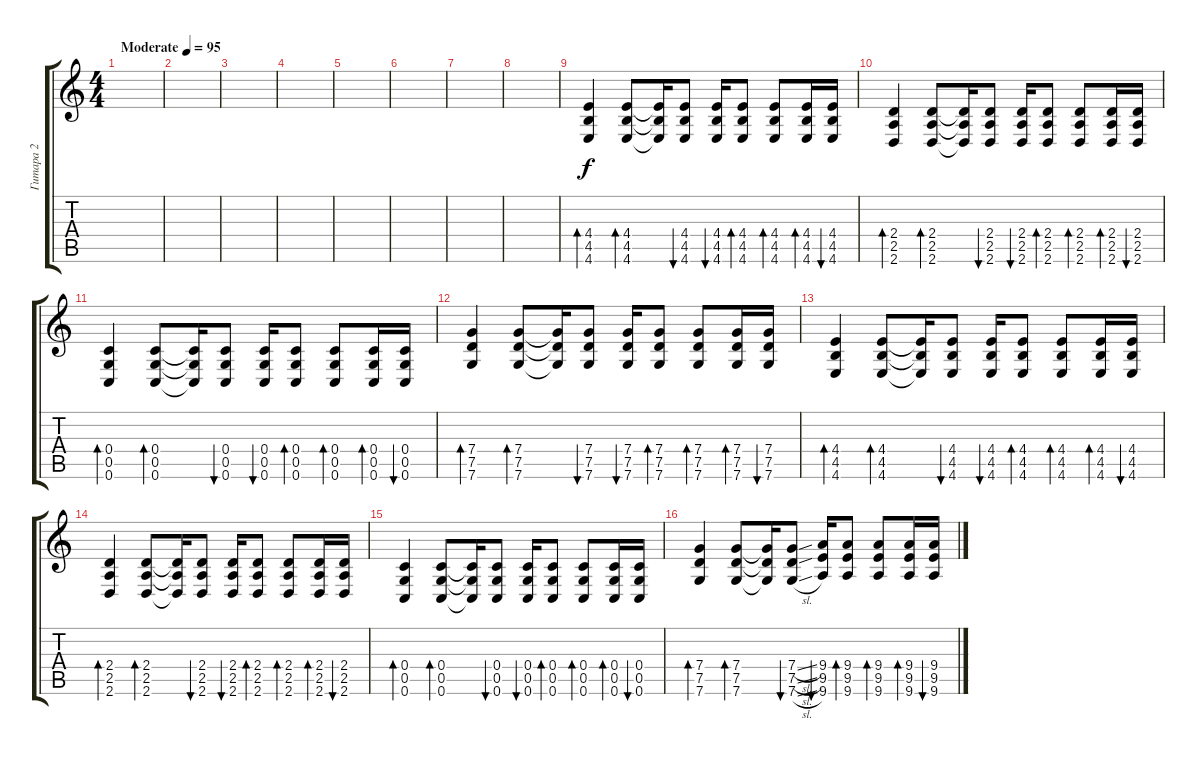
\track ("Гитара 2" "Гитара 2") {instrument electricguitarclean}
\staff {score tabs}
\tuning (D4 A3 F3 C3 G2 C2) {hide}
\ts (4 4)
\tempo (95 "Moderate")
\clef g2
\ks c
|
|
|
|
|
|
|
|
(4.4 4.5 4.6).4{bd 120} (4.4 4.5 4.6).8{bd 30} (4.4{t} 4.5{t} 4.6{t}).16 (4.4 4.5 4.6).8{bu 30} (4.4 4.5 4.6).16{bu 30} (4.4 4.5 4.6).8{bd 30} (4.4 4.5 4.6).8{bd 30} (4.4 4.5 4.6).16{bd 30} (4.4 4.5 4.6).16{bu 30} |
(2.4 2.5 2.6).4{bd 120} (2.4 2.5 2.6).8{bd 30} (2.4{t} 2.5{t} 2.6{t}).16 (2.4 2.5 2.6).8{bu 30} (2.4 2.5 2.6).16{bu 30} (2.4 2.5 2.6).8{bd 30} (2.4 2.5 2.6).8{bd 30} (2.4 2.5 2.6).16{bd 30} (2.4 2.5 2.6).16{bu 30} |
(0.4 0.5 0.6).4{bd 120} (0.4 0.5 0.6).8{bd 30} (0.4{t} 0.5{t} 0.6{t}).16 (0.4 0.5 0.6).8{bu 30} (0.4 0.5 0.6).16{bu 30} (0.4 0.5 0.6).8{bd 30} (0.4 0.5 0.6).8{bd 30} (0.4 0.5 0.6).16{bd 30} (0.4 0.5 0.6).16{bu 30} |
(7.4 7.5 7.6).4{bd 120} (7.4 7.5 7.6).8{bd 30} (7.4{t} 7.5{t} 7.6{t}).16 (7.4 7.5 7.6).8{bu 30} (7.4 7.5 7.6).16{bu 30} (7.4 7.5 7.6).8{bd 30} (7.4 7.5 7.6).8{bd 30} (7.4 7.5 7.6).16{bd 30} (7.4 7.5 7.6).16{bu 30} |
(4.4 4.5 4.6).4{bd 120} (4.4 4.5 4.6).8{bd 30} (4.4{t} 4.5{t} 4.6{t}).16 (4.4 4.5 4.6).8{bu 30} (4.4 4.5 4.6).16{bu 30} (4.4 4.5 4.6).8{bd 30} (4.4 4.5 4.6).8{bd 30} (4.4 4.5 4.6).16{bd 30} (4.4 4.5 4.6).16{bu 30} |
(2.4 2.5 2.6).4{bd 120} (2.4 2.5 2.6).8{bd 30} (2.4{t} 2.5{t} 2.6{t}).16 (2.4 2.5 2.6).8{bu 30} (2.4 2.5 2.6).16{bu 30} (2.4 2.5 2.6).8{bd 30} (2.4 2.5 2.6).8{bd 30} (2.4 2.5 2.6).16{bd 30} (2.4 2.5 2.6).16{bu 30} |
(0.4 0.5 0.6).4{bd 120} (0.4 0.5 0.6).8{bd 30} (0.4{t} 0.5{t} 0.6{t}).16 (0.4 0.5 0.6).8{bu 30} (0.4 0.5 0.6).16{bu 30} (0.4 0.5 0.6).8{bd 30} (0.4 0.5 0.6).8{bd 30} (0.4 0.5 0.6).16{bd 30} (0.4 0.5 0.6).16{bu 30} |
(7.4 7.5 7.6).4{bd 120} (7.4 7.5 7.6).8{bd 30} (7.4{t} 7.5{t} 7.6{t}).16 (7.4{sl} 7.5{sl} 7.6{sl}).8{bu 30} (9.4 9.5 9.6).16{bu 30} (9.4 9.5 9.6).8{bd 30} (9.4 9.5 9.6).8{bd 30} (9.4 9.5 9.6).16{bd 30} (9.4 9.5 9.6).16{bu 30}
